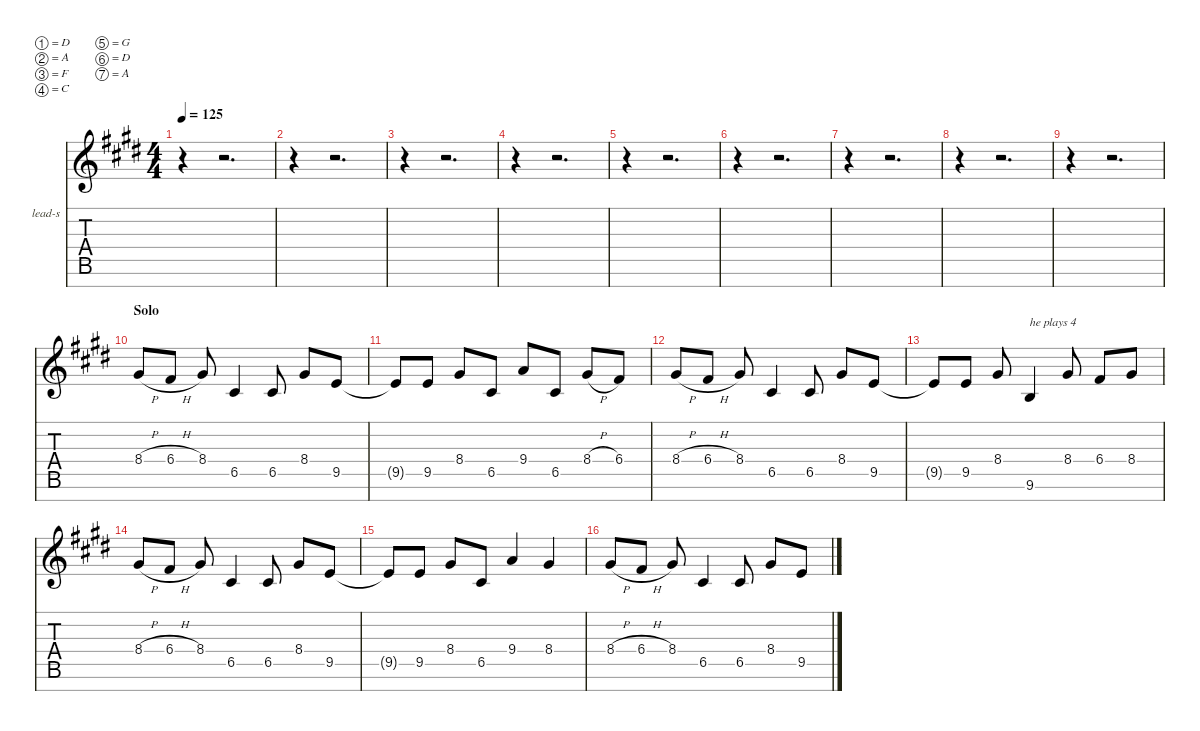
\defaultSystemsLayout 4
\hideDynamics
\bracketExtendMode nobrackets
\firstSystemTrackNameOrientation horizontal
\otherSystemsTrackNameOrientation horizontal
\track ("lead" "lead-s") {defaultSystemsLayout 4 solo instrument overdrivenguitar}
\staff {score tabs}
\tuning (D4 A3 F3 C3 G2 D2 A1)
\ts (4 4)
\scale
1.20972
\tempo 125
\accidentals auto
\clef g2
\ottava regular
\simile none
\scale
0.925674
\ks c#minor
r.4{dy mf beam Down} r.2{d beam Down} |
\scale
0.930095
\scale
0.925674 r.4{beam Down} r.2{d beam Down} |
\scale
0.930095
\scale
0.925674 r.4{beam Down} r.2{d beam Down} |
\scale
0.930095
\scale
0.925674 r.4{beam Down} r.2{d beam Down} |
\scale
1.20972
\scale
2.03974 r.4{beam Down} r.2{d beam Down} |
\scale
0.930095
\scale
0.921253 r.4{beam Down} r.2{d beam Down} |
\scale
0.930095
\scale
0.921253 r.4{beam Down} r.2{d beam Down} |
\scale
0.930095
\scale
0.921253 r.4{beam Down} r.2{d beam Down} |
\scale
1.22298
\scale
0.991989 r.4{beam Down} r.2{d beam Down} |
\section ("" "Solo")
\scale
0.925674
\scale
1.20972 8.4{h acc #}.8{beam Up} 6.4{h acc #}.8{beam Up} 8.4{acc #}.8{beam Up} 6.5{acc #}.4{beam Up} 6.5{acc #}.8{beam Up} 8.4{acc #}.8{beam Up} 9.5{acc forcenatural}.8{beam Up} |
\scale
0.925674
\scale
0.930095 9.5{t acc forcenatural}.8{beam Up} 9.5{acc forcenatural}.8{beam Up} 8.4{acc #}.8{beam Up} 6.5{acc #}.8{beam Up} 9.4{acc forcenatural}.8{beam Up} 6.5{acc #}.8{beam Up} 8.4{h acc #}.8{beam Up} 6.4{acc #}.8{beam Up} |
\scale
0.925674
\scale
0.930095 8.4{h acc #}.8{beam Up} 6.4{h acc #}.8{beam Up} 8.4{acc #}.8{beam Up} 6.5{acc #}.4{beam Up} 6.5{acc #}.8{beam Up} 8.4{acc #}.8{beam Up} 9.5{acc forcenatural}.8{beam Up} |
\scale
1.20972
\scale
0.930095 9.5{t acc forcenatural}.8{beam Up} 9.5{acc forcenatural}.8{beam Up} 8.4{acc #}.8{beam Up} 9.6{acc forcenatural}.4{txt "he plays 4" beam Up} 8.4{acc #}.8{beam Up} 6.4{acc #}.8{beam Up} 8.4{acc #}.8{beam Up} |
\scale
0.930095
\scale
0.930095 8.4{h acc #}.8{beam Up} 6.4{h acc #}.8{beam Up} 8.4{acc #}.8{beam Up} 6.5{acc #}.4{beam Up} 6.5{acc #}.8{beam Up} 8.4{acc #}.8{beam Up} 9.5{acc forcenatural}.8{beam Up} |
\scale
0.930095
\scale
0.930095 9.5{t acc forcenatural}.8{beam Up} 9.5{acc forcenatural}.8{beam Up} 8.4{acc #}.8{beam Up} 6.5{acc #}.8{beam Up} 9.4{acc forcenatural}.4{beam Up} 8.4{acc #}.4{beam Up} |
\scale
0.930095
\scale
0.930095 8.4{h acc #}.8{beam Up} 6.4{h acc #}.8{beam Up} 8.4{acc #}.8{beam Up} 6.5{acc #}.4{beam Up} 6.5{acc #}.8{beam Up} 8.4{acc #}.8{beam Up} 9.5{acc forcenatural}.8{beam Up}
